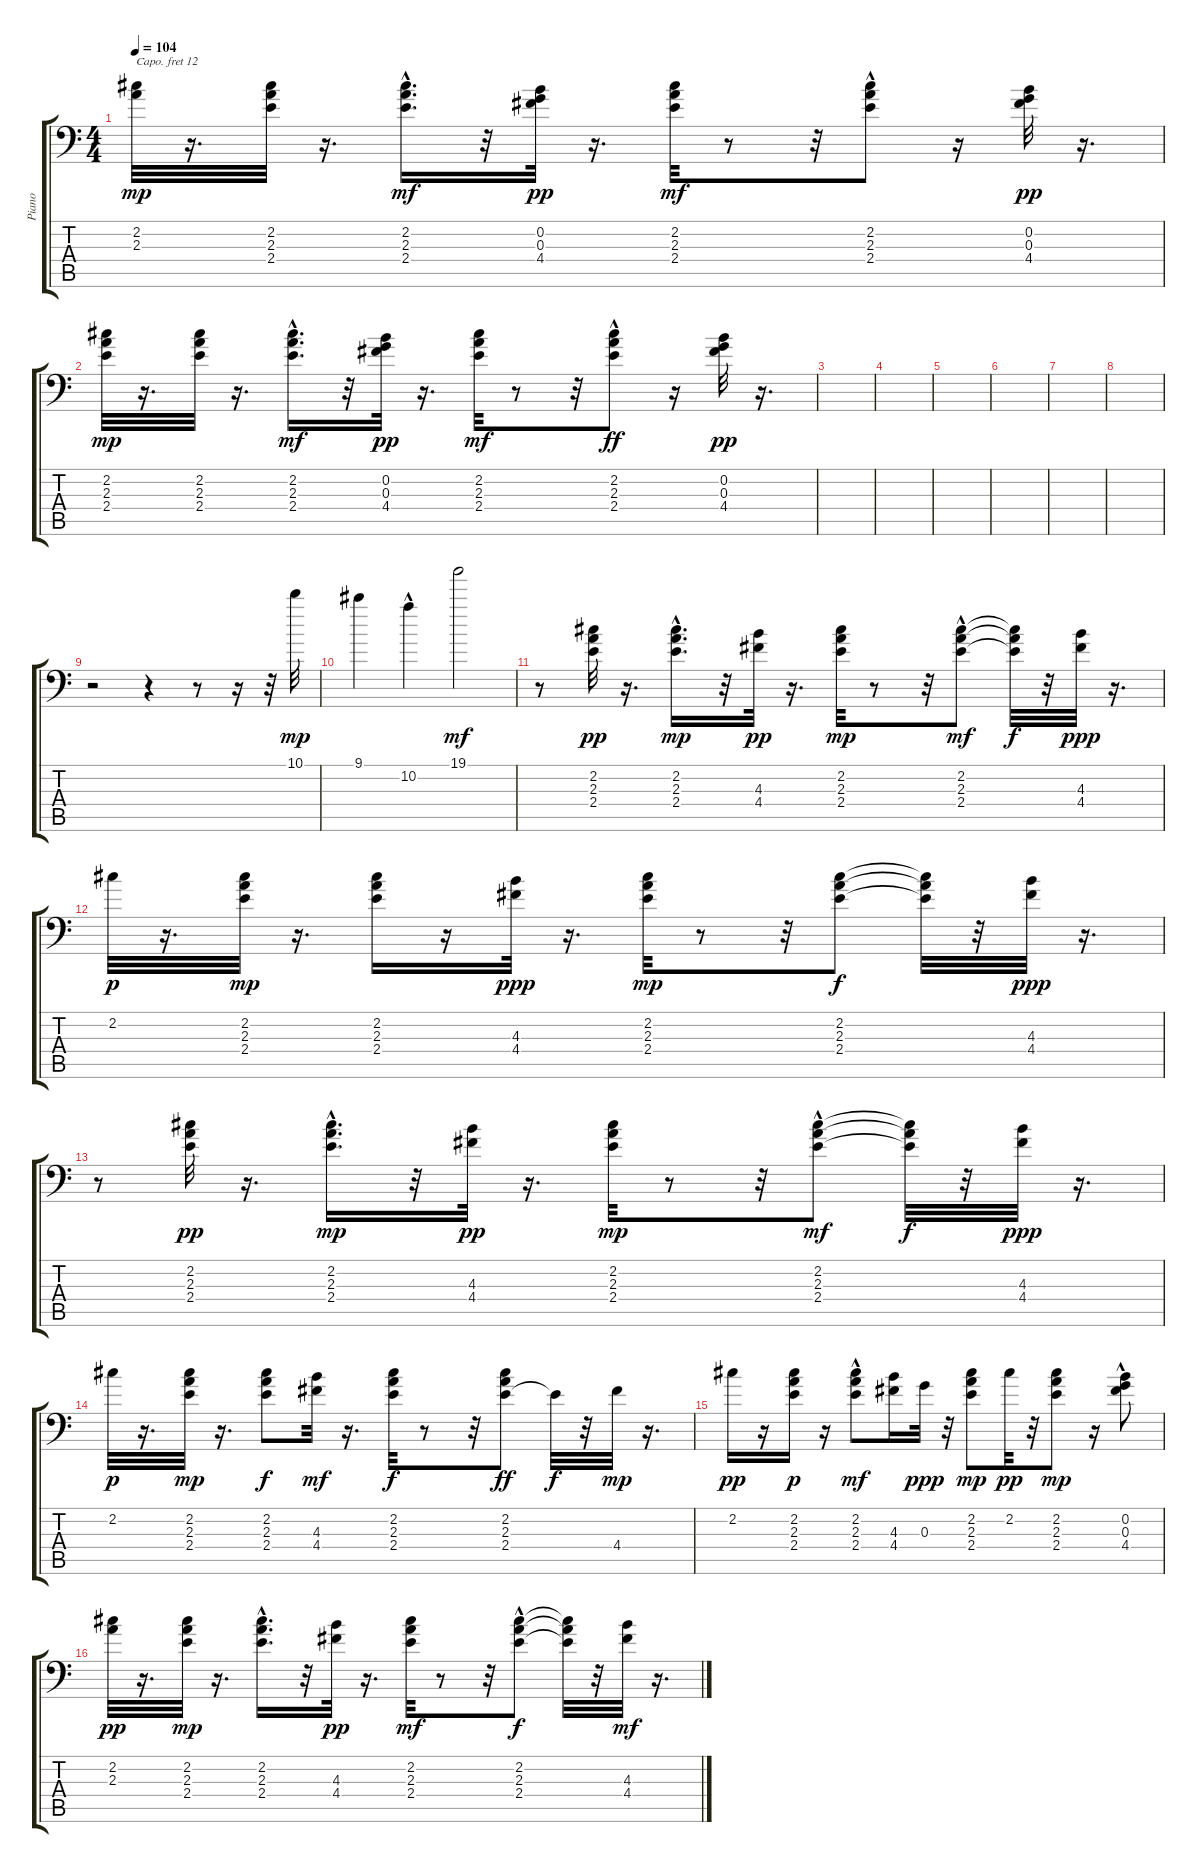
\track ("Piano" "Piano") {instrument acousticgrandpiano}
\staff {score tabs}
\capo 12
\tuning (E4 B3 G3 D3 A2 E1) {hide}
\ts (4 4)
\tempo 104
\clef f4
\ks c
(2.2 2.3).32{dy mp} r.16{d} (2.2 2.3 2.4).32 r.16{d} (2.2{hac} 2.3 2.4).16{d dy mf} r.32 (0.2 0.3 4.4).32{dy pp} r.16{d} (2.2 2.3 2.4).32{dy mf} r.8 r.32 (2.2{hac} 2.3 2.4).8 r.16 (0.2 0.3 4.4).32{dy pp} r.16{d} |
(2.2 2.3 2.4).32{dy mp} r.16{d} (2.2 2.3 2.4).32 r.16{d} (2.2{hac} 2.3 2.4).16{d dy mf} r.32 (0.2 0.3 4.4).32{dy pp} r.16{d} (2.2 2.3 2.4).32{dy mf} r.8 r.32 (2.2 2.3 2.4{hac}).8{dy ff} r.16 (0.2 0.3 4.4).32{dy pp} r.16{d} |
|
|
|
|
|
|
r.2 r.4 r.8 r.16 r.32 10.1.32{dy mp} |
9.1.4 10.2{hac}.4 19.1.2{dy mf} |
r.8 (2.2 2.3 2.4).32{dy pp} r.16{d} (2.2{hac} 2.3{hac} 2.4).16{d dy mp} r.32 (4.3 4.4).32{dy pp} r.16{d} (2.2 2.3 2.4).32{dy mp} r.8 r.32 (2.2 2.3 2.4{hac}).8{dy mf} (2.2{t} 2.3{t} 2.4{t}).32{dy f} r.32 (4.3 4.4).32{dy ppp} r.16{d} |
2.2.32{dy p} r.16{d} (2.2 2.3 2.4).32{dy mp} r.16{d} (2.2 2.3 2.4).16 r.16 (4.3 4.4).32{dy ppp} r.16{d} (2.2 2.3 2.4).32{dy mp} r.8 r.32 (2.2 2.3 2.4).8{dy f} (2.2{t} 2.3{t} 2.4{t}).32 r.32 (4.3 4.4).32{dy ppp} r.16{d} |
r.8 (2.2 2.3 2.4).32{dy pp} r.16{d} (2.2{hac} 2.3{hac} 2.4{hac}).16{d dy mp} r.32 (4.3 4.4).32{dy pp} r.16{d} (2.2 2.3 2.4).32{dy mp} r.8 r.32 (2.2 2.3 2.4{hac}).8{dy mf} (2.2{t} 2.3{t} 2.4{t}).32{dy f} r.32 (4.3 4.4).32{dy ppp} r.16{d} |
2.2.32{dy p} r.16{d} (2.2 2.3 2.4).32{dy mp} r.16{d} (2.2 2.3 2.4).8{dy f} (4.3 4.4).32{dy mf} r.16{d} (2.2 2.3 2.4).32{dy f} r.8 r.32 (2.2 2.3 2.4).8{dy ff} 2.4{t}.32{dy f} r.32 4.4.32{dy mp} r.16{d} |
2.2.16{dy pp} r.16 (2.2 2.3 2.4).16{dy p} r.16 (2.2 2.3{hac} 2.4{hac}).8{dy mf} (4.3 4.4).16 0.3.32{dy ppp} r.32 (2.2 2.3 2.4).8{dy mp} 2.2.32{dy pp} r.32 (2.2 2.3 2.4).8{dy mp} r.16 (0.2 0.3{hac} 4.4{hac}).8 |
(2.2 2.3).32{dy pp} r.16{d} (2.2 2.3 2.4).32{dy mp} r.16{d} (2.2{hac} 2.3 2.4{hac}).16{d} r.32 (4.3 4.4).32{dy pp} r.16{d} (2.2 2.3 2.4).32{dy mf} r.8 r.32 (2.2 2.3{hac} 2.4).8{dy f} (2.2{t} 2.3{t} 2.4{t}).32 r.32 (4.3 4.4).32{dy mf} r.16{d}
